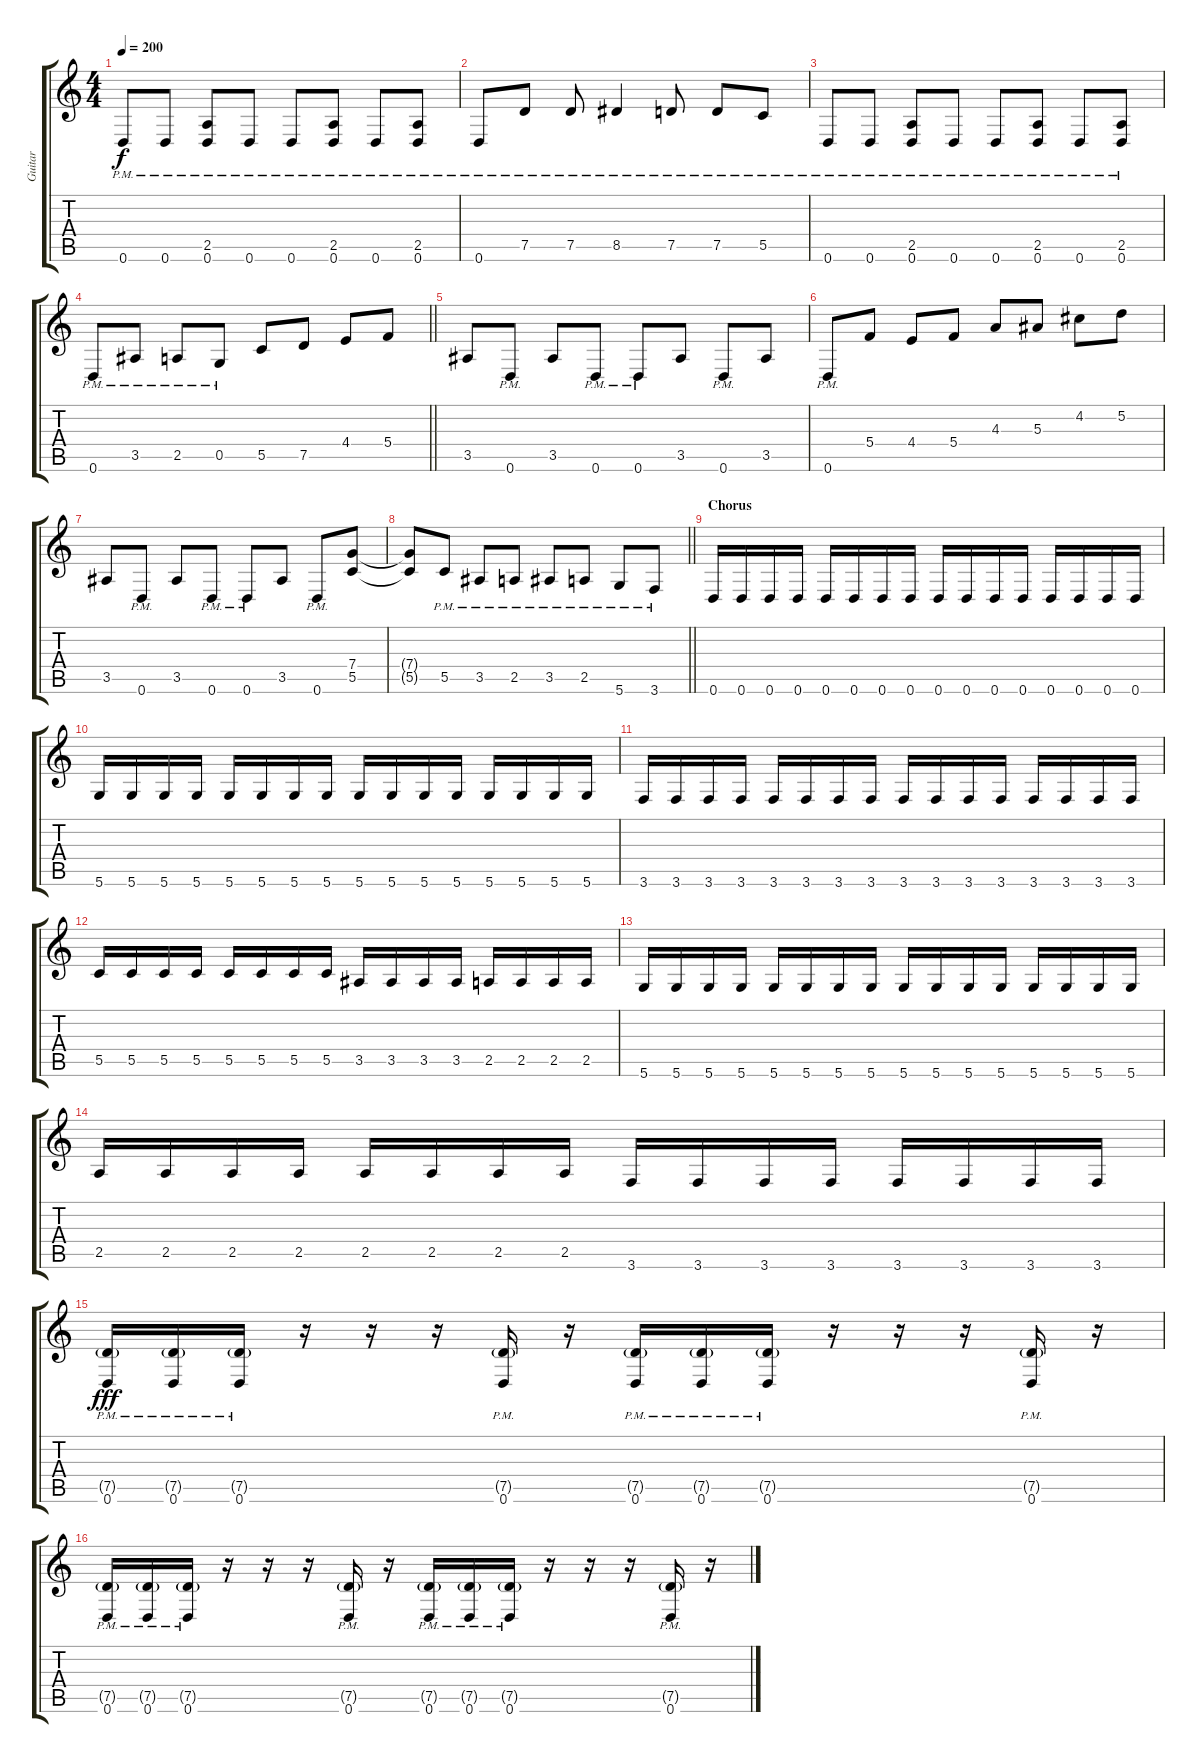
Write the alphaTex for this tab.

\track ("Guitar" "Guitar") {instrument distortionguitar}
\staff {score tabs}
\tuning (D4 A3 F3 C3 G2 D2) {hide}
\ts (4 4)
\tempo 200
\clef g2
\ks c
0.6{pm}.8{dy f} 0.6{pm}.8 (2.5{pm} 0.6{pm}).8 0.6{pm}.8 0.6{pm}.8 (2.5{pm} 0.6{pm}).8 0.6{pm}.8 (2.5{pm} 0.6{pm}).8 |
0.6{pm}.8 7.5{pm}.8 7.5{pm}.8 8.5{pm}.4 7.5{pm}.8 7.5{pm}.8 5.5{pm}.8 |
0.6{pm}.8 0.6{pm}.8 (2.5{pm} 0.6{pm}).8 0.6{pm}.8 0.6{pm}.8 (2.5{pm} 0.6{pm}).8 0.6{pm}.8 (2.5{pm} 0.6{pm}).8 |
\barLineRight lightlight
0.6{pm}.8 3.5{pm}.8 2.5{pm}.8 0.5{pm}.8 5.5.8 7.5.8 4.4.8 5.4.8 |
3.5.8 0.6{pm}.8 3.5.8 0.6{pm}.8 0.6{pm}.8 3.5.8 0.6{pm}.8 3.5.8 |
0.6{pm}.8 5.4.8 4.4.8 5.4.8 4.3.8 5.3.8 4.2.8 5.2.8 |
3.5.8 0.6{pm}.8 3.5.8 0.6{pm}.8 0.6{pm}.8 3.5.8 0.6{pm}.8 (7.4 5.5).8 |
\barLineRight lightlight
(7.4{t} 5.5{t}).8 5.5{pm}.8 3.5{pm}.8 2.5{pm}.8 3.5{pm}.8 2.5{pm}.8 5.6{pm}.8 3.6{pm}.8 |
\section ("" "Chorus")
0.6.16 0.6.16 0.6.16 0.6.16 0.6.16 0.6.16 0.6.16 0.6.16 0.6.16 0.6.16 0.6.16 0.6.16 0.6.16 0.6.16 0.6.16 0.6.16 |
5.6.16 5.6.16 5.6.16 5.6.16 5.6.16 5.6.16 5.6.16 5.6.16 5.6.16 5.6.16 5.6.16 5.6.16 5.6.16 5.6.16 5.6.16 5.6.16 |
3.6.16 3.6.16 3.6.16 3.6.16 3.6.16 3.6.16 3.6.16 3.6.16 3.6.16 3.6.16 3.6.16 3.6.16 3.6.16 3.6.16 3.6.16 3.6.16 |
5.5.16 5.5.16 5.5.16 5.5.16 5.5.16 5.5.16 5.5.16 5.5.16 3.5.16 3.5.16 3.5.16 3.5.16 2.5.16 2.5.16 2.5.16 2.5.16 |
5.6.16 5.6.16 5.6.16 5.6.16 5.6.16 5.6.16 5.6.16 5.6.16 5.6.16 5.6.16 5.6.16 5.6.16 5.6.16 5.6.16 5.6.16 5.6.16 |
2.5.16 2.5.16 2.5.16 2.5.16 2.5.16 2.5.16 2.5.16 2.5.16 3.6.16 3.6.16 3.6.16 3.6.16 3.6.16 3.6.16 3.6.16 3.6.16 |
(7.5{g pm} 0.6{pm}).16{dy fff} (7.5{g pm} 0.6{pm}).16 (7.5{g pm} 0.6{pm}).16 r.16 r.16 r.16 (7.5{g pm} 0.6{pm}).16 r.16 (7.5{g pm} 0.6{pm}).16 (7.5{g pm} 0.6{pm}).16 (7.5{g pm} 0.6{pm}).16 r.16 r.16 r.16 (7.5{g pm} 0.6{pm}).16 r.16 |
(7.5{g pm} 0.6{pm}).16 (7.5{g pm} 0.6{pm}).16 (7.5{g pm} 0.6{pm}).16 r.16 r.16 r.16 (7.5{g pm} 0.6{pm}).16 r.16 (7.5{g pm} 0.6{pm}).16 (7.5{g pm} 0.6{pm}).16 (7.5{g pm} 0.6{pm}).16 r.16 r.16 r.16 (7.5{g pm} 0.6{pm}).16 r.16
